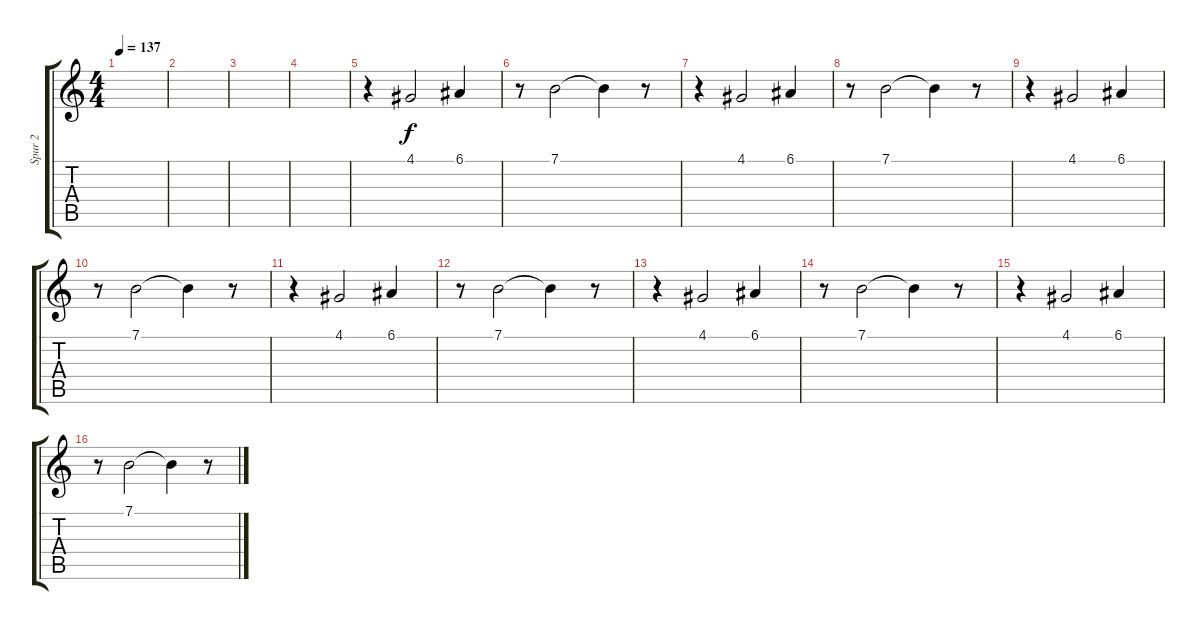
\track ("Spur 2" "Spur 2") {instrument lead1square}
\staff {score tabs}
\tuning (E4 B3 G3 D3 A2 E2) {hide}
\ts (4 4)
\tempo 137
\clef g2
\ks c
|
|
|
|
r.4 4.1.2 6.1.4 |
r.8 7.1.2 7.1{t}.4 r.8 |
r.4 4.1.2 6.1.4 |
r.8 7.1.2 7.1{t}.4 r.8 |
r.4 4.1.2 6.1.4 |
r.8 7.1.2 7.1{t}.4 r.8 |
r.4 4.1.2 6.1.4 |
r.8 7.1.2 7.1{t}.4 r.8 |
r.4 4.1.2 6.1.4 |
r.8 7.1.2 7.1{t}.4 r.8 |
r.4 4.1.2 6.1.4 |
r.8 7.1.2 7.1{t}.4 r.8
